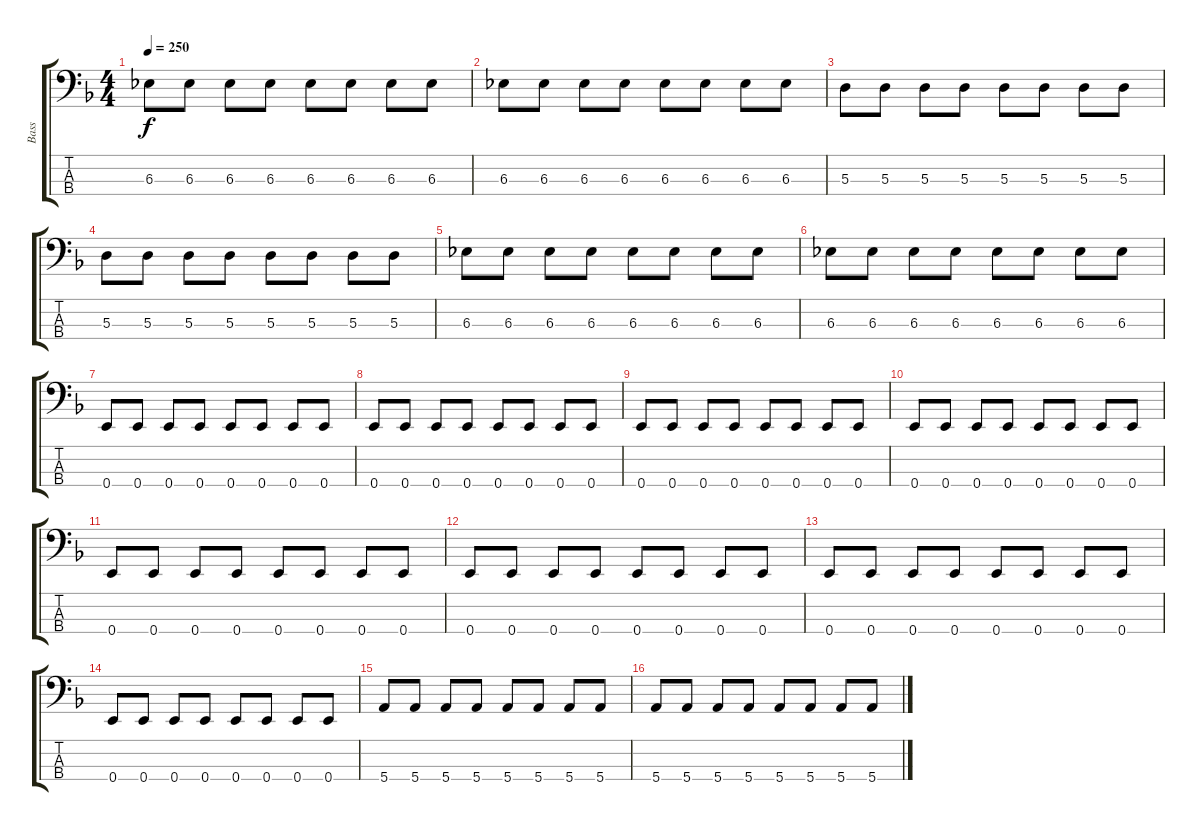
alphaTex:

\track ("Bass" "Bass") {instrument electricbassfinger}
\staff {score tabs}
\tuning (G2 D2 A1 E1) {hide}
\ts (4 4)
\tempo 250
\clef f4
\ks f
6.3.8{dy f} 6.3.8 6.3.8 6.3.8 6.3.8 6.3.8 6.3.8 6.3.8 |
6.3.8 6.3.8 6.3.8 6.3.8 6.3.8 6.3.8 6.3.8 6.3.8 |
5.3.8 5.3.8 5.3.8 5.3.8 5.3.8 5.3.8 5.3.8 5.3.8 |
5.3.8 5.3.8 5.3.8 5.3.8 5.3.8 5.3.8 5.3.8 5.3.8 |
6.3.8 6.3.8 6.3.8 6.3.8 6.3.8 6.3.8 6.3.8 6.3.8 |
6.3.8 6.3.8 6.3.8 6.3.8 6.3.8 6.3.8 6.3.8 6.3.8 |
0.4.8 0.4.8 0.4.8 0.4.8 0.4.8 0.4.8 0.4.8 0.4.8 |
0.4.8 0.4.8 0.4.8 0.4.8 0.4.8 0.4.8 0.4.8 0.4.8 |
0.4.8 0.4.8 0.4.8 0.4.8 0.4.8 0.4.8 0.4.8 0.4.8 |
0.4.8 0.4.8 0.4.8 0.4.8 0.4.8 0.4.8 0.4.8 0.4.8 |
0.4.8 0.4.8 0.4.8 0.4.8 0.4.8 0.4.8 0.4.8 0.4.8 |
0.4.8 0.4.8 0.4.8 0.4.8 0.4.8 0.4.8 0.4.8 0.4.8 |
0.4.8 0.4.8 0.4.8 0.4.8 0.4.8 0.4.8 0.4.8 0.4.8 |
0.4.8 0.4.8 0.4.8 0.4.8 0.4.8 0.4.8 0.4.8 0.4.8 |
5.4.8 5.4.8 5.4.8 5.4.8 5.4.8 5.4.8 5.4.8 5.4.8 |
5.4.8 5.4.8 5.4.8 5.4.8 5.4.8 5.4.8 5.4.8 5.4.8
